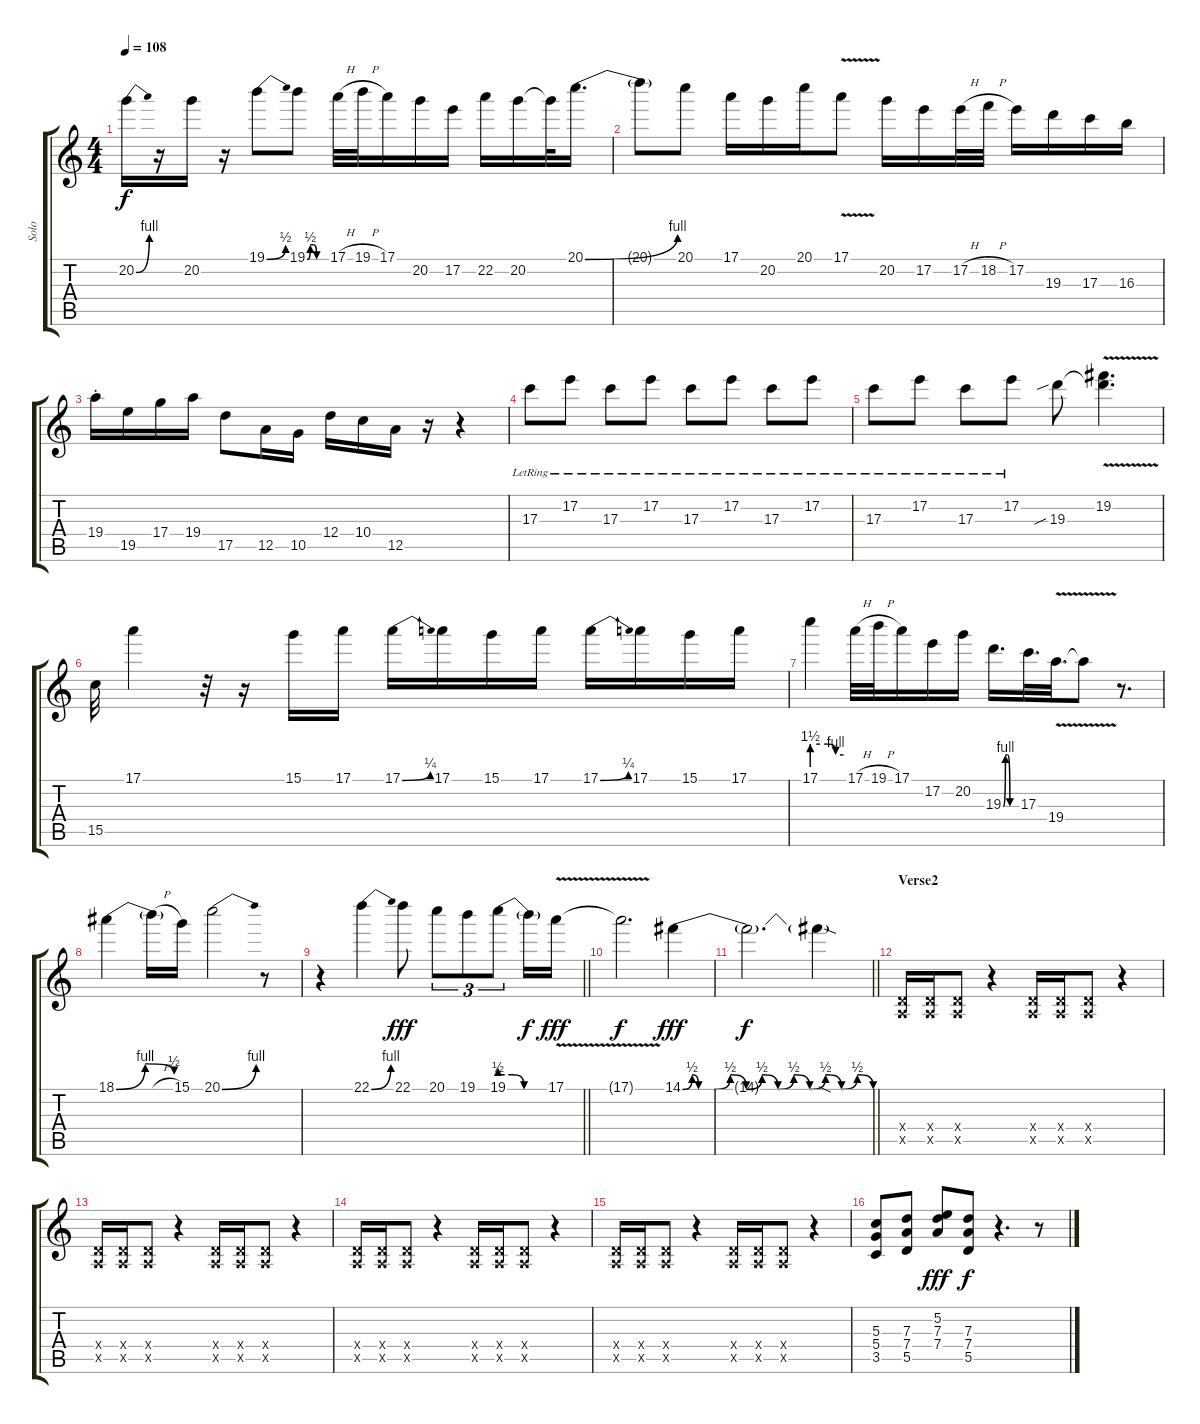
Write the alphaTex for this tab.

\track ("Solo" "Solo") {instrument distortionguitar}
\staff {score tabs}
\tuning (E4 B3 G3 D3 A2 E2) {hide}
\ts (4 4)
\tempo 108
\clef g2
\ks c
20.2{be (bend 0 0 60 4)}.16{dy f} r.16 20.2.16 r.16 19.1{be (bend 0 0 60 2)}.8 19.1{be (custom 0 0 10 2 20 2 30 0 60 0)}.8 17.1{h}.32 19.1{h}.32 17.1.16 20.2.16 17.2.16 22.2.16 20.2.16 20.2{t}.32 20.1{be (bend 0 0 60 4)}.16{d} |
20.1{t}.8 20.1.8 17.1.16 20.2.16 20.1.16 17.1{v}.8 20.2.16 17.2.16 17.2{h}.32 18.2{h}.32 17.2.16 19.3.16 17.3.16 16.3.16 |
19.4{st}.16 19.5.16 17.4.16 19.4.16 17.5.8 12.5.16 10.5.16 12.4.16 10.4.16 12.5.16 r.16 r.4 |
17.3{lr}.8 17.2{lr}.8 17.3{lr}.8 17.2{lr}.8 17.3{lr}.8 17.2{lr}.8 17.3{lr}.8 17.2{lr}.8 |
17.3{lr}.8 17.2{lr}.8 17.3{lr}.8 17.2{lr}.8 19.3{sib}.8 (19.2{v} 19.3{t}).4{d} |
15.5.32 17.1.4 r.32 r.16 15.1.16 17.1.16 17.1{be (bend 0 0 60 1)}.16 17.1.16 15.1.16 17.1.16 17.1{be (bend 0 0 60 1)}.16 17.1.16 15.1.16 17.1.16 |
17.1{be (custom 0 6 15 6 30 6 45 4 60 4)}.4 17.1{h}.32 19.1{h}.32 17.1.16 17.2.16 20.2.16 19.3{be (custom 0 0 10 4 20 4 30 0 60 0)}.16{d} 17.3.32{d} 19.4{v}.32{d} 19.4{t}.8 r.8{d} |
18.1{be (bendrelease 0 0 15 4 50 4 60 2)}.4 18.1{h t}.16 15.1.16 20.1{be (bend 0 0 60 4)}.2 r.8 |
\barLineRight lightlight
r.4 22.1{be (bend 0 0 60 4)}.4 22.1.8{dy fff} 20.1.8{tu (3 2)} 19.1.8{tu (3 2)} 19.1{be (custom 0 2 15 2 30 0 60 0)}.8{tu (3 2)} 19.1{t}.16{dy f} 17.1{v}.16{dy fff volume 10} |
17.1{t}.2{d dy f} 14.1{be (custom 0 0 3 2 5 0 10 0 15 2 20 0 25 2 30 0 35 2 40 0 45 2 50 0 55 2 60 0)}.4{dy fff} |
\barLineRight lightlight
14.1{t}.2{d dy f} 14.1{sod t}.4 |
\section ("" "Verse2")
(0.4{x} 0.5{x}).16{volume 3 instrument distortionguitar} (0.4{x} 0.5{x}).16 (0.4{x} 0.5{x}).8 r.4 (0.4{x} 0.5{x}).16 (0.4{x} 0.5{x}).16 (0.4{x} 0.5{x}).8 r.4 |
(0.4{x} 0.5{x}).16 (0.4{x} 0.5{x}).16 (0.4{x} 0.5{x}).8 r.4 (0.4{x} 0.5{x}).16 (0.4{x} 0.5{x}).16 (0.4{x} 0.5{x}).8 r.4 |
(0.4{x} 0.5{x}).16 (0.4{x} 0.5{x}).16 (0.4{x} 0.5{x}).8 r.4 (0.4{x} 0.5{x}).16 (0.4{x} 0.5{x}).16 (0.4{x} 0.5{x}).8 r.4 |
(0.4{x} 0.5{x}).16 (0.4{x} 0.5{x}).16 (0.4{x} 0.5{x}).8 r.4 (0.4{x} 0.5{x}).16 (0.4{x} 0.5{x}).16 (0.4{x} 0.5{x}).8 r.4 |
(5.3 5.4 3.5).8{volume 3 instrument distortionguitar} (7.3 7.4 5.5).8 (5.2 7.3 7.4).8{dy fff} (7.3 7.4 5.5).8{dy f} r.4{d} r.8
